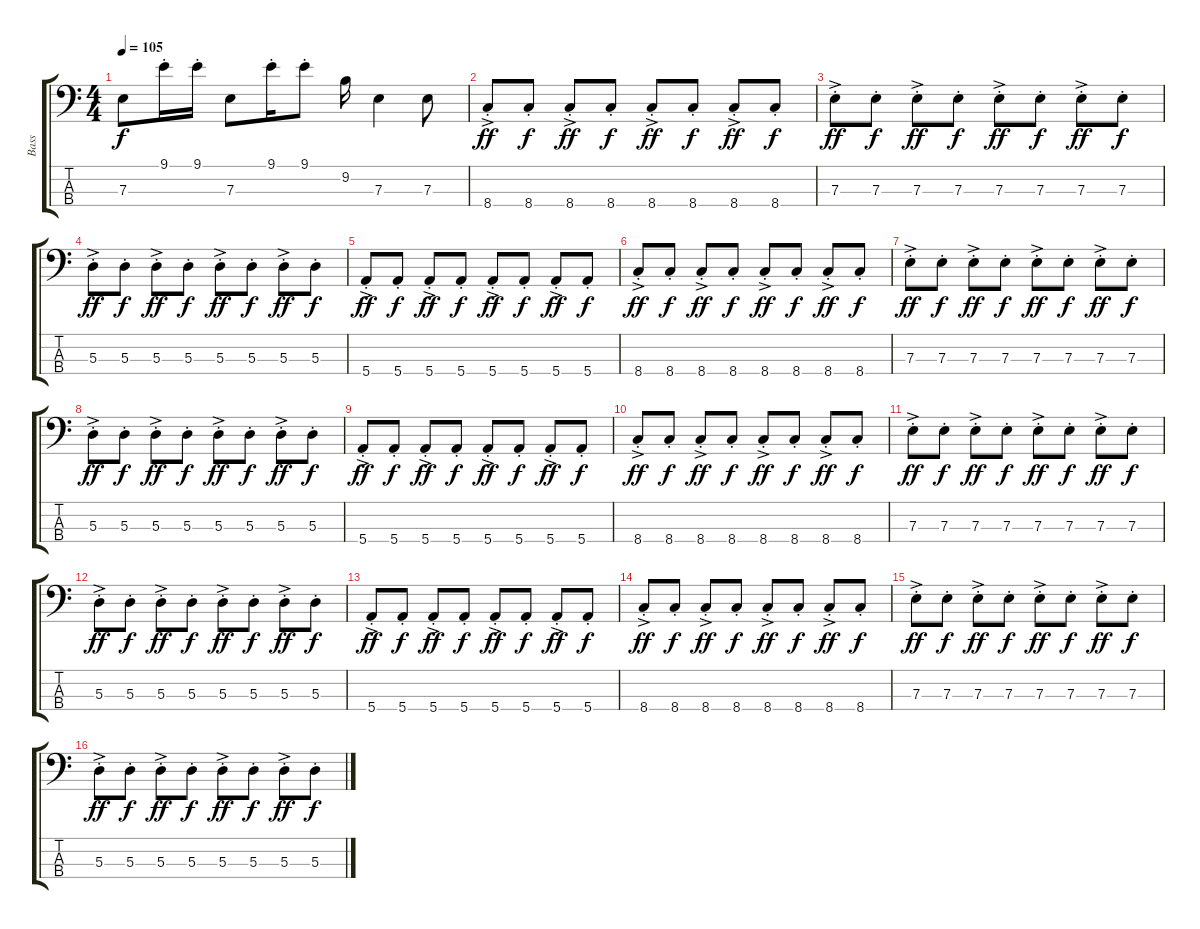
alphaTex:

\track ("Bass" "Bass") {instrument electricbassfinger}
\staff {score tabs}
\tuning (G2 D2 A1 E1) {hide}
\ts (4 4)
\tempo 105
\clef f4
\ks c
7.3.8{dy f} 9.1{st}.16 9.1{st}.16 7.3.8 9.1{st}.16 9.1{st}.8 9.2.16 7.3.4 7.3.8 |
8.4{ac st}.8{dy ff} 8.4{st}.8{dy f} 8.4{ac st}.8{dy ff} 8.4{st}.8{dy f} 8.4{ac st}.8{dy ff} 8.4{st}.8{dy f} 8.4{ac st}.8{dy ff} 8.4{st}.8{dy f} |
7.3{ac st}.8{dy ff} 7.3{st}.8{dy f} 7.3{ac st}.8{dy ff} 7.3{st}.8{dy f} 7.3{ac st}.8{dy ff} 7.3{st}.8{dy f} 7.3{ac st}.8{dy ff} 7.3{st}.8{dy f} |
5.3{ac st}.8{dy ff} 5.3{st}.8{dy f} 5.3{ac st}.8{dy ff} 5.3{st}.8{dy f} 5.3{ac st}.8{dy ff} 5.3{st}.8{dy f} 5.3{ac st}.8{dy ff} 5.3{st}.8{dy f} |
5.4{ac st}.8{dy ff} 5.4{st}.8{dy f} 5.4{ac st}.8{dy ff} 5.4{st}.8{dy f} 5.4{ac st}.8{dy ff} 5.4{st}.8{dy f} 5.4{ac st}.8{dy ff} 5.4{st}.8{dy f} |
8.4{ac st}.8{dy ff} 8.4{st}.8{dy f} 8.4{ac st}.8{dy ff} 8.4{st}.8{dy f} 8.4{ac st}.8{dy ff} 8.4{st}.8{dy f} 8.4{ac st}.8{dy ff} 8.4{st}.8{dy f} |
7.3{ac st}.8{dy ff} 7.3{st}.8{dy f} 7.3{ac st}.8{dy ff} 7.3{st}.8{dy f} 7.3{ac st}.8{dy ff} 7.3{st}.8{dy f} 7.3{ac st}.8{dy ff} 7.3{st}.8{dy f} |
5.3{ac st}.8{dy ff} 5.3{st}.8{dy f} 5.3{ac st}.8{dy ff} 5.3{st}.8{dy f} 5.3{ac st}.8{dy ff} 5.3{st}.8{dy f} 5.3{ac st}.8{dy ff} 5.3{st}.8{dy f} |
5.4{ac st}.8{dy ff} 5.4{st}.8{dy f} 5.4{ac st}.8{dy ff} 5.4{st}.8{dy f} 5.4{ac st}.8{dy ff} 5.4{st}.8{dy f} 5.4{ac st}.8{dy ff} 5.4{st}.8{dy f} |
8.4{ac st}.8{dy ff} 8.4{st}.8{dy f} 8.4{ac st}.8{dy ff} 8.4{st}.8{dy f} 8.4{ac st}.8{dy ff} 8.4{st}.8{dy f} 8.4{ac st}.8{dy ff} 8.4{st}.8{dy f} |
7.3{ac st}.8{dy ff} 7.3{st}.8{dy f} 7.3{ac st}.8{dy ff} 7.3{st}.8{dy f} 7.3{ac st}.8{dy ff} 7.3{st}.8{dy f} 7.3{ac st}.8{dy ff} 7.3{st}.8{dy f} |
5.3{ac st}.8{dy ff} 5.3{st}.8{dy f} 5.3{ac st}.8{dy ff} 5.3{st}.8{dy f} 5.3{ac st}.8{dy ff} 5.3{st}.8{dy f} 5.3{ac st}.8{dy ff} 5.3{st}.8{dy f} |
5.4{ac st}.8{dy ff} 5.4{st}.8{dy f} 5.4{ac st}.8{dy ff} 5.4{st}.8{dy f} 5.4{ac st}.8{dy ff} 5.4{st}.8{dy f} 5.4{ac st}.8{dy ff} 5.4{st}.8{dy f} |
8.4{ac st}.8{dy ff} 8.4{st}.8{dy f} 8.4{ac st}.8{dy ff} 8.4{st}.8{dy f} 8.4{ac st}.8{dy ff} 8.4{st}.8{dy f} 8.4{ac st}.8{dy ff} 8.4{st}.8{dy f} |
7.3{ac st}.8{dy ff} 7.3{st}.8{dy f} 7.3{ac st}.8{dy ff} 7.3{st}.8{dy f} 7.3{ac st}.8{dy ff} 7.3{st}.8{dy f} 7.3{ac st}.8{dy ff} 7.3{st}.8{dy f} |
5.3{ac st}.8{dy ff} 5.3{st}.8{dy f} 5.3{ac st}.8{dy ff} 5.3{st}.8{dy f} 5.3{ac st}.8{dy ff} 5.3{st}.8{dy f} 5.3{ac st}.8{dy ff} 5.3{st}.8{dy f}
